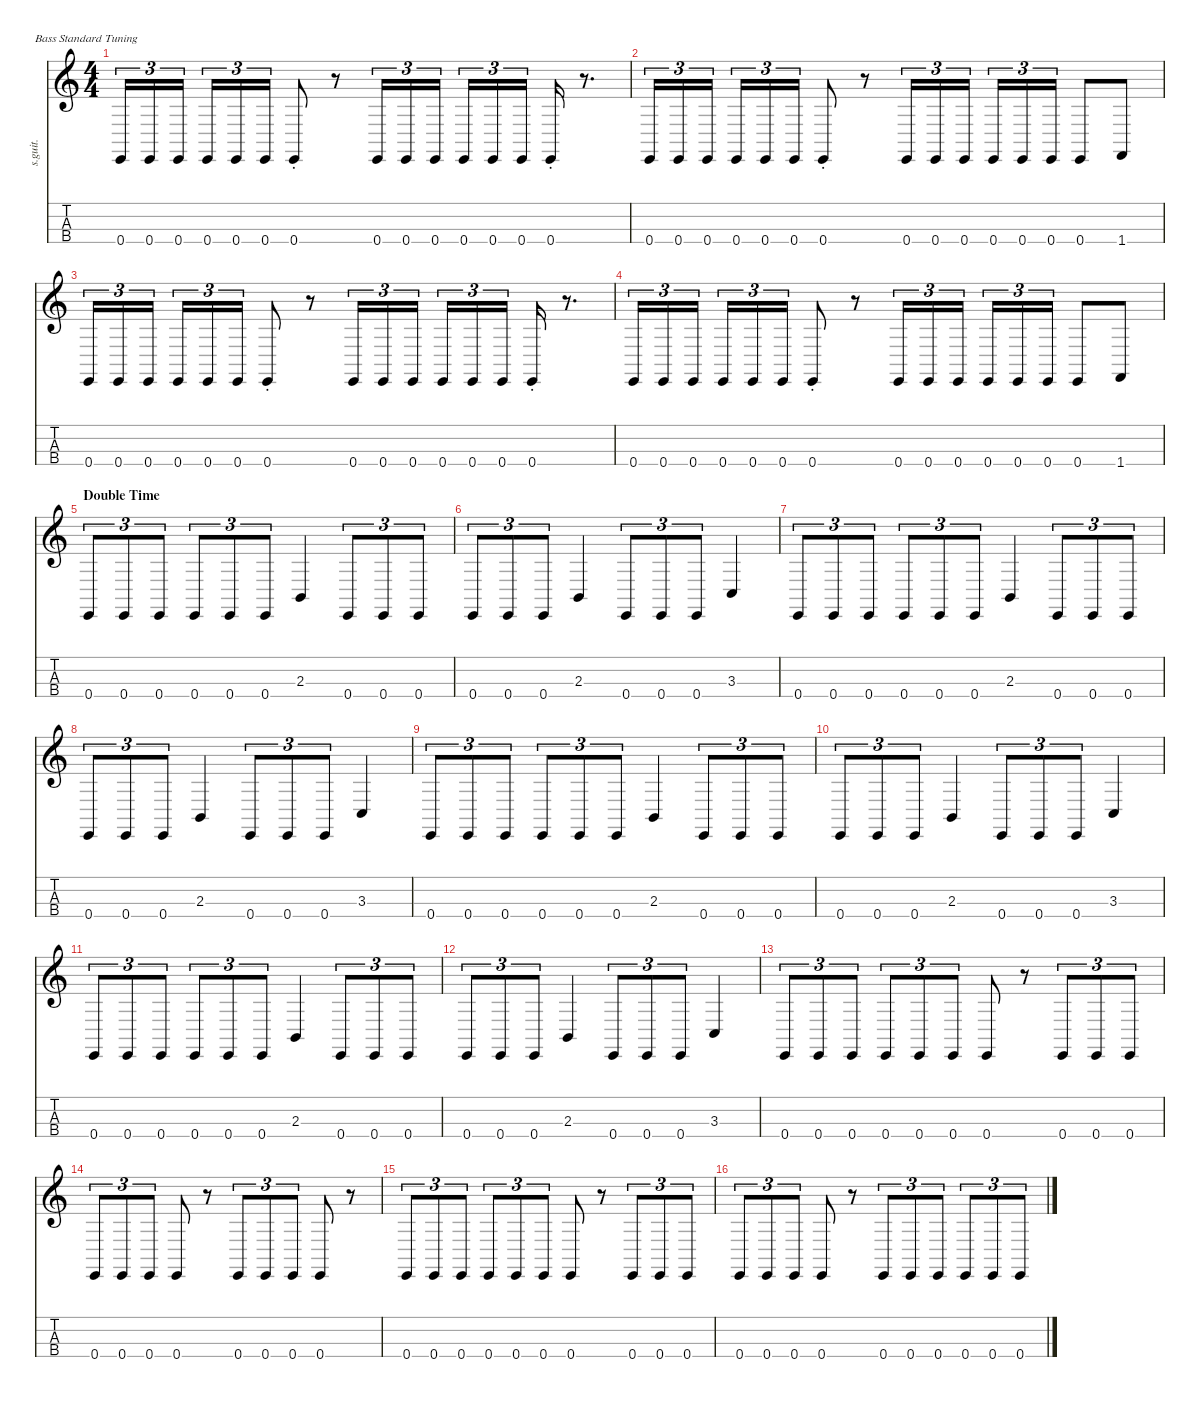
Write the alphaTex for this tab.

\defaultSystemsLayout 4
\hideDynamics
\bracketExtendMode nobrackets
\track ("Jason Newsted - Bass" "s.guit.") {instrument electricbasspick}
\staff {score tabs}
\tuning (G2 D2 A1 E1)
\ts (4 4)
\tempo (108 hide)
\clef g2
\ks c
0.4.16{tu (3 2) lyrics (0 "") lyrics (1 "") lyrics (2 "") lyrics (3 "") lyrics (4 "") dy ff} 0.4.16{tu (3 2) lyrics (0 "") lyrics (1 "") lyrics (2 "") lyrics (3 "") lyrics (4 "")} 0.4.16{tu (3 2) lyrics (0 "") lyrics (1 "") lyrics (2 "") lyrics (3 "") lyrics (4 "")} 0.4.16{tu (3 2) lyrics (0 "") lyrics (1 "") lyrics (2 "") lyrics (3 "") lyrics (4 "")} 0.4.16{tu (3 2) lyrics (0 "") lyrics (1 "") lyrics (2 "") lyrics (3 "") lyrics (4 "")} 0.4.16{tu (3 2) lyrics (0 "") lyrics (1 "") lyrics (2 "") lyrics (3 "") lyrics (4 "")} 0.4{st}.8{lyrics (0 "") lyrics (1 "") lyrics (2 "") lyrics (3 "") lyrics (4 "")} r.8 0.4.16{tu (3 2) lyrics (0 "") lyrics (1 "") lyrics (2 "") lyrics (3 "") lyrics (4 "")} 0.4.16{tu (3 2) lyrics (0 "") lyrics (1 "") lyrics (2 "") lyrics (3 "") lyrics (4 "")} 0.4.16{tu (3 2) lyrics (0 "") lyrics (1 "") lyrics (2 "") lyrics (3 "") lyrics (4 "")} 0.4.16{tu (3 2) lyrics (0 "") lyrics (1 "") lyrics (2 "") lyrics (3 "") lyrics (4 "")} 0.4.16{tu (3 2) lyrics (0 "") lyrics (1 "") lyrics (2 "") lyrics (3 "") lyrics (4 "")} 0.4.16{tu (3 2) lyrics (0 "") lyrics (1 "") lyrics (2 "") lyrics (3 "") lyrics (4 "")} 0.4{st}.16{lyrics (0 "") lyrics (1 "") lyrics (2 "") lyrics (3 "") lyrics (4 "")} r.8{d} |
0.4.16{tu (3 2) lyrics (0 "") lyrics (1 "") lyrics (2 "") lyrics (3 "") lyrics (4 "")} 0.4.16{tu (3 2) lyrics (0 "") lyrics (1 "") lyrics (2 "") lyrics (3 "") lyrics (4 "")} 0.4.16{tu (3 2) lyrics (0 "") lyrics (1 "") lyrics (2 "") lyrics (3 "") lyrics (4 "")} 0.4.16{tu (3 2) lyrics (0 "") lyrics (1 "") lyrics (2 "") lyrics (3 "") lyrics (4 "")} 0.4.16{tu (3 2) lyrics (0 "") lyrics (1 "") lyrics (2 "") lyrics (3 "") lyrics (4 "")} 0.4.16{tu (3 2) lyrics (0 "") lyrics (1 "") lyrics (2 "") lyrics (3 "") lyrics (4 "")} 0.4{st}.8{lyrics (0 "") lyrics (1 "") lyrics (2 "") lyrics (3 "") lyrics (4 "")} r.8 0.4.16{tu (3 2) lyrics (0 "") lyrics (1 "") lyrics (2 "") lyrics (3 "") lyrics (4 "")} 0.4.16{tu (3 2) lyrics (0 "") lyrics (1 "") lyrics (2 "") lyrics (3 "") lyrics (4 "")} 0.4.16{tu (3 2) lyrics (0 "") lyrics (1 "") lyrics (2 "") lyrics (3 "") lyrics (4 "")} 0.4.16{tu (3 2) lyrics (0 "") lyrics (1 "") lyrics (2 "") lyrics (3 "") lyrics (4 "")} 0.4.16{tu (3 2) lyrics (0 "") lyrics (1 "") lyrics (2 "") lyrics (3 "") lyrics (4 "")} 0.4.16{tu (3 2) lyrics (0 "") lyrics (1 "") lyrics (2 "") lyrics (3 "") lyrics (4 "")} 0.4.8{lyrics (0 "") lyrics (1 "") lyrics (2 "") lyrics (3 "") lyrics (4 "")} 1.4.8{lyrics (0 "") lyrics (1 "") lyrics (2 "") lyrics (3 "") lyrics (4 "")} |
0.4.16{tu (3 2) lyrics (0 "") lyrics (1 "") lyrics (2 "") lyrics (3 "") lyrics (4 "")} 0.4.16{tu (3 2) lyrics (0 "") lyrics (1 "") lyrics (2 "") lyrics (3 "") lyrics (4 "")} 0.4.16{tu (3 2) lyrics (0 "") lyrics (1 "") lyrics (2 "") lyrics (3 "") lyrics (4 "")} 0.4.16{tu (3 2) lyrics (0 "") lyrics (1 "") lyrics (2 "") lyrics (3 "") lyrics (4 "")} 0.4.16{tu (3 2) lyrics (0 "") lyrics (1 "") lyrics (2 "") lyrics (3 "") lyrics (4 "")} 0.4.16{tu (3 2) lyrics (0 "") lyrics (1 "") lyrics (2 "") lyrics (3 "") lyrics (4 "")} 0.4{st}.8{lyrics (0 "") lyrics (1 "") lyrics (2 "") lyrics (3 "") lyrics (4 "")} r.8 0.4.16{tu (3 2) lyrics (0 "") lyrics (1 "") lyrics (2 "") lyrics (3 "") lyrics (4 "")} 0.4.16{tu (3 2) lyrics (0 "") lyrics (1 "") lyrics (2 "") lyrics (3 "") lyrics (4 "")} 0.4.16{tu (3 2) lyrics (0 "") lyrics (1 "") lyrics (2 "") lyrics (3 "") lyrics (4 "")} 0.4.16{tu (3 2) lyrics (0 "") lyrics (1 "") lyrics (2 "") lyrics (3 "") lyrics (4 "")} 0.4.16{tu (3 2) lyrics (0 "") lyrics (1 "") lyrics (2 "") lyrics (3 "") lyrics (4 "")} 0.4.16{tu (3 2) lyrics (0 "") lyrics (1 "") lyrics (2 "") lyrics (3 "") lyrics (4 "")} 0.4{st}.16{lyrics (0 "") lyrics (1 "") lyrics (2 "") lyrics (3 "") lyrics (4 "")} r.8{d} |
0.4.16{tu (3 2) lyrics (0 "") lyrics (1 "") lyrics (2 "") lyrics (3 "") lyrics (4 "")} 0.4.16{tu (3 2) lyrics (0 "") lyrics (1 "") lyrics (2 "") lyrics (3 "") lyrics (4 "")} 0.4.16{tu (3 2) lyrics (0 "") lyrics (1 "") lyrics (2 "") lyrics (3 "") lyrics (4 "")} 0.4.16{tu (3 2) lyrics (0 "") lyrics (1 "") lyrics (2 "") lyrics (3 "") lyrics (4 "")} 0.4.16{tu (3 2) lyrics (0 "") lyrics (1 "") lyrics (2 "") lyrics (3 "") lyrics (4 "")} 0.4.16{tu (3 2) lyrics (0 "") lyrics (1 "") lyrics (2 "") lyrics (3 "") lyrics (4 "")} 0.4{st}.8{lyrics (0 "") lyrics (1 "") lyrics (2 "") lyrics (3 "") lyrics (4 "")} r.8 0.4.16{tu (3 2) lyrics (0 "") lyrics (1 "") lyrics (2 "") lyrics (3 "") lyrics (4 "")} 0.4.16{tu (3 2) lyrics (0 "") lyrics (1 "") lyrics (2 "") lyrics (3 "") lyrics (4 "")} 0.4.16{tu (3 2) lyrics (0 "") lyrics (1 "") lyrics (2 "") lyrics (3 "") lyrics (4 "")} 0.4.16{tu (3 2) lyrics (0 "") lyrics (1 "") lyrics (2 "") lyrics (3 "") lyrics (4 "")} 0.4.16{tu (3 2) lyrics (0 "") lyrics (1 "") lyrics (2 "") lyrics (3 "") lyrics (4 "")} 0.4.16{tu (3 2) lyrics (0 "") lyrics (1 "") lyrics (2 "") lyrics (3 "") lyrics (4 "")} 0.4.8{lyrics (0 "") lyrics (1 "") lyrics (2 "") lyrics (3 "") lyrics (4 "")} 1.4.8{lyrics (0 "") lyrics (1 "") lyrics (2 "") lyrics (3 "") lyrics (4 "")} |
\section ("" "Double Time")
\tempo (220 hide)
0.4.8{tu (3 2) lyrics (0 "") lyrics (1 "") lyrics (2 "") lyrics (3 "") lyrics (4 "")} 0.4.8{tu (3 2) lyrics (0 "") lyrics (1 "") lyrics (2 "") lyrics (3 "") lyrics (4 "")} 0.4.8{tu (3 2) lyrics (0 "") lyrics (1 "") lyrics (2 "") lyrics (3 "") lyrics (4 "")} 0.4.8{tu (3 2) lyrics (0 "") lyrics (1 "") lyrics (2 "") lyrics (3 "") lyrics (4 "")} 0.4.8{tu (3 2) lyrics (0 "") lyrics (1 "") lyrics (2 "") lyrics (3 "") lyrics (4 "")} 0.4.8{tu (3 2) lyrics (0 "") lyrics (1 "") lyrics (2 "") lyrics (3 "") lyrics (4 "")} 2.3.4{lyrics (0 "") lyrics (1 "") lyrics (2 "") lyrics (3 "") lyrics (4 "")} 0.4.8{tu (3 2) lyrics (0 "") lyrics (1 "") lyrics (2 "") lyrics (3 "") lyrics (4 "")} 0.4.8{tu (3 2) lyrics (0 "") lyrics (1 "") lyrics (2 "") lyrics (3 "") lyrics (4 "")} 0.4.8{tu (3 2) lyrics (0 "") lyrics (1 "") lyrics (2 "") lyrics (3 "") lyrics (4 "")} |
0.4.8{tu (3 2) lyrics (0 "") lyrics (1 "") lyrics (2 "") lyrics (3 "") lyrics (4 "")} 0.4.8{tu (3 2) lyrics (0 "") lyrics (1 "") lyrics (2 "") lyrics (3 "") lyrics (4 "")} 0.4.8{tu (3 2) lyrics (0 "") lyrics (1 "") lyrics (2 "") lyrics (3 "") lyrics (4 "")} 2.3.4{lyrics (0 "") lyrics (1 "") lyrics (2 "") lyrics (3 "") lyrics (4 "")} 0.4.8{tu (3 2) lyrics (0 "") lyrics (1 "") lyrics (2 "") lyrics (3 "") lyrics (4 "")} 0.4.8{tu (3 2) lyrics (0 "") lyrics (1 "") lyrics (2 "") lyrics (3 "") lyrics (4 "")} 0.4.8{tu (3 2) lyrics (0 "") lyrics (1 "") lyrics (2 "") lyrics (3 "") lyrics (4 "")} 3.3.4{lyrics (0 "") lyrics (1 "") lyrics (2 "") lyrics (3 "") lyrics (4 "")} |
0.4.8{tu (3 2) lyrics (0 "") lyrics (1 "") lyrics (2 "") lyrics (3 "") lyrics (4 "")} 0.4.8{tu (3 2) lyrics (0 "") lyrics (1 "") lyrics (2 "") lyrics (3 "") lyrics (4 "")} 0.4.8{tu (3 2) lyrics (0 "") lyrics (1 "") lyrics (2 "") lyrics (3 "") lyrics (4 "")} 0.4.8{tu (3 2) lyrics (0 "") lyrics (1 "") lyrics (2 "") lyrics (3 "") lyrics (4 "")} 0.4.8{tu (3 2) lyrics (0 "") lyrics (1 "") lyrics (2 "") lyrics (3 "") lyrics (4 "")} 0.4.8{tu (3 2) lyrics (0 "") lyrics (1 "") lyrics (2 "") lyrics (3 "") lyrics (4 "")} 2.3.4{lyrics (0 "") lyrics (1 "") lyrics (2 "") lyrics (3 "") lyrics (4 "")} 0.4.8{tu (3 2) lyrics (0 "") lyrics (1 "") lyrics (2 "") lyrics (3 "") lyrics (4 "")} 0.4.8{tu (3 2) lyrics (0 "") lyrics (1 "") lyrics (2 "") lyrics (3 "") lyrics (4 "")} 0.4.8{tu (3 2) lyrics (0 "") lyrics (1 "") lyrics (2 "") lyrics (3 "") lyrics (4 "")} |
0.4.8{tu (3 2) lyrics (0 "") lyrics (1 "") lyrics (2 "") lyrics (3 "") lyrics (4 "")} 0.4.8{tu (3 2) lyrics (0 "") lyrics (1 "") lyrics (2 "") lyrics (3 "") lyrics (4 "")} 0.4.8{tu (3 2) lyrics (0 "") lyrics (1 "") lyrics (2 "") lyrics (3 "") lyrics (4 "")} 2.3.4{lyrics (0 "") lyrics (1 "") lyrics (2 "") lyrics (3 "") lyrics (4 "")} 0.4.8{tu (3 2) lyrics (0 "") lyrics (1 "") lyrics (2 "") lyrics (3 "") lyrics (4 "")} 0.4.8{tu (3 2) lyrics (0 "") lyrics (1 "") lyrics (2 "") lyrics (3 "") lyrics (4 "")} 0.4.8{tu (3 2) lyrics (0 "") lyrics (1 "") lyrics (2 "") lyrics (3 "") lyrics (4 "")} 3.3.4{lyrics (0 "") lyrics (1 "") lyrics (2 "") lyrics (3 "") lyrics (4 "")} |
0.4.8{tu (3 2) lyrics (0 "") lyrics (1 "") lyrics (2 "") lyrics (3 "") lyrics (4 "")} 0.4.8{tu (3 2) lyrics (0 "") lyrics (1 "") lyrics (2 "") lyrics (3 "") lyrics (4 "")} 0.4.8{tu (3 2) lyrics (0 "") lyrics (1 "") lyrics (2 "") lyrics (3 "") lyrics (4 "")} 0.4.8{tu (3 2) lyrics (0 "") lyrics (1 "") lyrics (2 "") lyrics (3 "") lyrics (4 "")} 0.4.8{tu (3 2) lyrics (0 "") lyrics (1 "") lyrics (2 "") lyrics (3 "") lyrics (4 "")} 0.4.8{tu (3 2) lyrics (0 "") lyrics (1 "") lyrics (2 "") lyrics (3 "") lyrics (4 "")} 2.3.4{lyrics (0 "") lyrics (1 "") lyrics (2 "") lyrics (3 "") lyrics (4 "")} 0.4.8{tu (3 2) lyrics (0 "") lyrics (1 "") lyrics (2 "") lyrics (3 "") lyrics (4 "")} 0.4.8{tu (3 2) lyrics (0 "") lyrics (1 "") lyrics (2 "") lyrics (3 "") lyrics (4 "")} 0.4.8{tu (3 2) lyrics (0 "") lyrics (1 "") lyrics (2 "") lyrics (3 "") lyrics (4 "")} |
0.4.8{tu (3 2) lyrics (0 "") lyrics (1 "") lyrics (2 "") lyrics (3 "") lyrics (4 "")} 0.4.8{tu (3 2) lyrics (0 "") lyrics (1 "") lyrics (2 "") lyrics (3 "") lyrics (4 "")} 0.4.8{tu (3 2) lyrics (0 "") lyrics (1 "") lyrics (2 "") lyrics (3 "") lyrics (4 "")} 2.3.4{lyrics (0 "") lyrics (1 "") lyrics (2 "") lyrics (3 "") lyrics (4 "")} 0.4.8{tu (3 2) lyrics (0 "") lyrics (1 "") lyrics (2 "") lyrics (3 "") lyrics (4 "")} 0.4.8{tu (3 2) lyrics (0 "") lyrics (1 "") lyrics (2 "") lyrics (3 "") lyrics (4 "")} 0.4.8{tu (3 2) lyrics (0 "") lyrics (1 "") lyrics (2 "") lyrics (3 "") lyrics (4 "")} 3.3.4{lyrics (0 "") lyrics (1 "") lyrics (2 "") lyrics (3 "") lyrics (4 "")} |
0.4.8{tu (3 2) lyrics (0 "") lyrics (1 "") lyrics (2 "") lyrics (3 "") lyrics (4 "")} 0.4.8{tu (3 2) lyrics (0 "") lyrics (1 "") lyrics (2 "") lyrics (3 "") lyrics (4 "")} 0.4.8{tu (3 2) lyrics (0 "") lyrics (1 "") lyrics (2 "") lyrics (3 "") lyrics (4 "")} 0.4.8{tu (3 2) lyrics (0 "") lyrics (1 "") lyrics (2 "") lyrics (3 "") lyrics (4 "")} 0.4.8{tu (3 2) lyrics (0 "") lyrics (1 "") lyrics (2 "") lyrics (3 "") lyrics (4 "")} 0.4.8{tu (3 2) lyrics (0 "") lyrics (1 "") lyrics (2 "") lyrics (3 "") lyrics (4 "")} 2.3.4{lyrics (0 "") lyrics (1 "") lyrics (2 "") lyrics (3 "") lyrics (4 "")} 0.4.8{tu (3 2) lyrics (0 "") lyrics (1 "") lyrics (2 "") lyrics (3 "") lyrics (4 "")} 0.4.8{tu (3 2) lyrics (0 "") lyrics (1 "") lyrics (2 "") lyrics (3 "") lyrics (4 "")} 0.4.8{tu (3 2) lyrics (0 "") lyrics (1 "") lyrics (2 "") lyrics (3 "") lyrics (4 "")} |
0.4.8{tu (3 2) lyrics (0 "") lyrics (1 "") lyrics (2 "") lyrics (3 "") lyrics (4 "")} 0.4.8{tu (3 2) lyrics (0 "") lyrics (1 "") lyrics (2 "") lyrics (3 "") lyrics (4 "")} 0.4.8{tu (3 2) lyrics (0 "") lyrics (1 "") lyrics (2 "") lyrics (3 "") lyrics (4 "")} 2.3.4{lyrics (0 "") lyrics (1 "") lyrics (2 "") lyrics (3 "") lyrics (4 "")} 0.4.8{tu (3 2) lyrics (0 "") lyrics (1 "") lyrics (2 "") lyrics (3 "") lyrics (4 "")} 0.4.8{tu (3 2) lyrics (0 "") lyrics (1 "") lyrics (2 "") lyrics (3 "") lyrics (4 "")} 0.4.8{tu (3 2) lyrics (0 "") lyrics (1 "") lyrics (2 "") lyrics (3 "") lyrics (4 "")} 3.3.4{lyrics (0 "") lyrics (1 "") lyrics (2 "") lyrics (3 "") lyrics (4 "")} |
0.4.8{tu (3 2) lyrics (0 "") lyrics (1 "") lyrics (2 "") lyrics (3 "") lyrics (4 "")} 0.4.8{tu (3 2) lyrics (0 "") lyrics (1 "") lyrics (2 "") lyrics (3 "") lyrics (4 "")} 0.4.8{tu (3 2) lyrics (0 "") lyrics (1 "") lyrics (2 "") lyrics (3 "") lyrics (4 "")} 0.4.8{tu (3 2) lyrics (0 "") lyrics (1 "") lyrics (2 "") lyrics (3 "") lyrics (4 "")} 0.4.8{tu (3 2) lyrics (0 "") lyrics (1 "") lyrics (2 "") lyrics (3 "") lyrics (4 "")} 0.4.8{tu (3 2) lyrics (0 "") lyrics (1 "") lyrics (2 "") lyrics (3 "") lyrics (4 "")} 0.4.8{lyrics (0 "") lyrics (1 "") lyrics (2 "") lyrics (3 "") lyrics (4 "")} r.8 0.4.8{tu (3 2) lyrics (0 "") lyrics (1 "") lyrics (2 "") lyrics (3 "") lyrics (4 "")} 0.4.8{tu (3 2) lyrics (0 "") lyrics (1 "") lyrics (2 "") lyrics (3 "") lyrics (4 "")} 0.4.8{tu (3 2) lyrics (0 "") lyrics (1 "") lyrics (2 "") lyrics (3 "") lyrics (4 "")} |
0.4.8{tu (3 2) lyrics (0 "") lyrics (1 "") lyrics (2 "") lyrics (3 "") lyrics (4 "")} 0.4.8{tu (3 2) lyrics (0 "") lyrics (1 "") lyrics (2 "") lyrics (3 "") lyrics (4 "")} 0.4.8{tu (3 2) lyrics (0 "") lyrics (1 "") lyrics (2 "") lyrics (3 "") lyrics (4 "")} 0.4.8{lyrics (0 "") lyrics (1 "") lyrics (2 "") lyrics (3 "") lyrics (4 "")} r.8 0.4.8{tu (3 2) lyrics (0 "") lyrics (1 "") lyrics (2 "") lyrics (3 "") lyrics (4 "")} 0.4.8{tu (3 2) lyrics (0 "") lyrics (1 "") lyrics (2 "") lyrics (3 "") lyrics (4 "")} 0.4.8{tu (3 2) lyrics (0 "") lyrics (1 "") lyrics (2 "") lyrics (3 "") lyrics (4 "")} 0.4.8{lyrics (0 "") lyrics (1 "") lyrics (2 "") lyrics (3 "") lyrics (4 "")} r.8 |
0.4.8{tu (3 2) lyrics (0 "") lyrics (1 "") lyrics (2 "") lyrics (3 "") lyrics (4 "")} 0.4.8{tu (3 2) lyrics (0 "") lyrics (1 "") lyrics (2 "") lyrics (3 "") lyrics (4 "")} 0.4.8{tu (3 2) lyrics (0 "") lyrics (1 "") lyrics (2 "") lyrics (3 "") lyrics (4 "")} 0.4.8{tu (3 2) lyrics (0 "") lyrics (1 "") lyrics (2 "") lyrics (3 "") lyrics (4 "")} 0.4.8{tu (3 2) lyrics (0 "") lyrics (1 "") lyrics (2 "") lyrics (3 "") lyrics (4 "")} 0.4.8{tu (3 2) lyrics (0 "") lyrics (1 "") lyrics (2 "") lyrics (3 "") lyrics (4 "")} 0.4.8{lyrics (0 "") lyrics (1 "") lyrics (2 "") lyrics (3 "") lyrics (4 "")} r.8 0.4.8{tu (3 2) lyrics (0 "") lyrics (1 "") lyrics (2 "") lyrics (3 "") lyrics (4 "")} 0.4.8{tu (3 2) lyrics (0 "") lyrics (1 "") lyrics (2 "") lyrics (3 "") lyrics (4 "")} 0.4.8{tu (3 2) lyrics (0 "") lyrics (1 "") lyrics (2 "") lyrics (3 "") lyrics (4 "")} |
0.4.8{tu (3 2) lyrics (0 "") lyrics (1 "") lyrics (2 "") lyrics (3 "") lyrics (4 "")} 0.4.8{tu (3 2) lyrics (0 "") lyrics (1 "") lyrics (2 "") lyrics (3 "") lyrics (4 "")} 0.4.8{tu (3 2) lyrics (0 "") lyrics (1 "") lyrics (2 "") lyrics (3 "") lyrics (4 "")} 0.4.8{lyrics (0 "") lyrics (1 "") lyrics (2 "") lyrics (3 "") lyrics (4 "")} r.8 0.4.8{tu (3 2) lyrics (0 "") lyrics (1 "") lyrics (2 "") lyrics (3 "") lyrics (4 "")} 0.4.8{tu (3 2) lyrics (0 "") lyrics (1 "") lyrics (2 "") lyrics (3 "") lyrics (4 "")} 0.4.8{tu (3 2) lyrics (0 "") lyrics (1 "") lyrics (2 "") lyrics (3 "") lyrics (4 "")} 0.4.8{tu (3 2) lyrics (0 "") lyrics (1 "") lyrics (2 "") lyrics (3 "") lyrics (4 "")} 0.4.8{tu (3 2) lyrics (0 "") lyrics (1 "") lyrics (2 "") lyrics (3 "") lyrics (4 "")} 0.4.8{tu (3 2) lyrics (0 "") lyrics (1 "") lyrics (2 "") lyrics (3 "") lyrics (4 "")}
